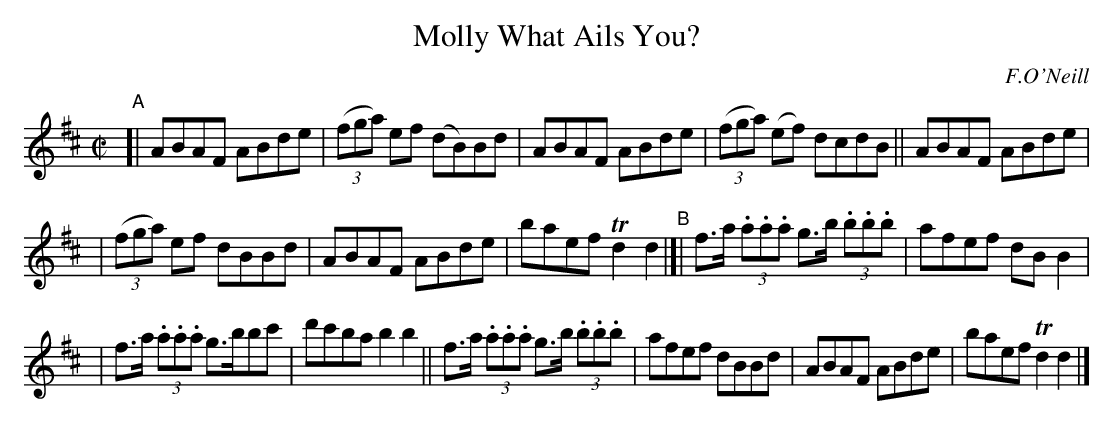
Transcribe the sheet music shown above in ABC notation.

X:1
T: Molly What Ails You?
O: F.O'Neill
M: C|
L: 1/8
K: D
"^A"[| ABAF ABde | ((3fga) ef (dB)Bd | ABAF ABde | ((3fga) (ef) dcdB || ABAF ABde |
| ((3fga) ef dBBd | ABAF ABde | baef Td2 d2 "^B"|[| f>a (3.a.a.a g>b (3.b.b.b | afef dBB2 |
| f>a (3.a.a.a g>bbc' | d'c'ba b2 b2 || f>a (3.a.a.a g>b (3.b.b.b | afef dBBd | ABAF ABde | baef Td2 d2 |]
